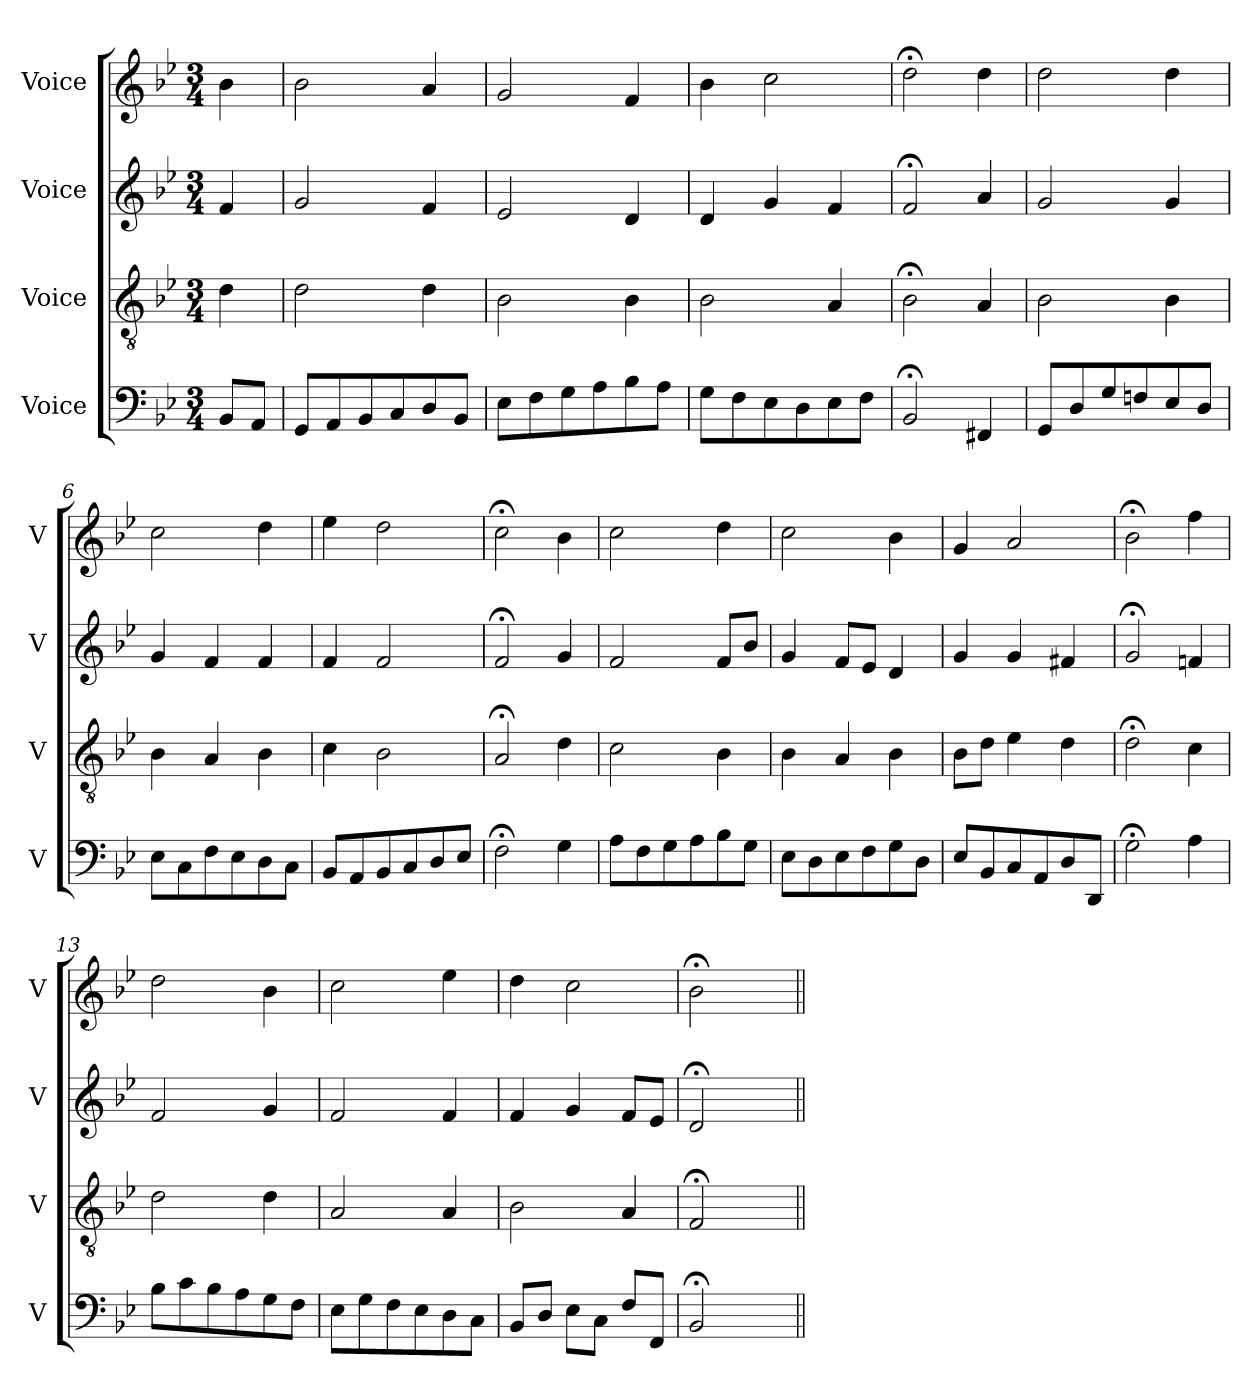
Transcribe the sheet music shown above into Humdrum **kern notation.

**kern	**kern	**kern	**kern
*part4	*part3	*part2	*part1
*staff4	*staff3	*staff2	*staff1
*I"Voice	*I"Voice	*I"Voice	*I"Voice
*I'V	*I'V	*I'V	*I'V
*clefF4	*clefGv2	*clefG2	*clefG2
*k[b-e-]	*k[b-e-]	*k[b-e-]	*k[b-e-]
*M3/4	*M3/4	*M3/4	*M3/4
*MM100	*MM100	*MM100	*MM100
=	=	=	=
8BB-/L	4d\	4f/	4b-\
8AA/J	.	.	.
=1	=1	=1	=1
8GG/L	2d\	2g/	2b-\
8AA/	.	.	.
8BB-/	.	.	.
8C/	.	.	.
8D/	4d\	4f/	4a/
8BB-/J	.	.	.
=2	=2	=2	=2
8E-\L	2B-\	2e-/	2g/
8F\	.	.	.
8G\	.	.	.
8A\	.	.	.
8B-\	4B-\	4d/	4f/
8A\J	.	.	.
=3	=3	=3	=3
8G\L	2B-\	4d/	4b-\
8F\	.	.	.
8E-\	.	4g/	2cc\
8D\	.	.	.
8E-\	4A/	4f/	.
8F\J	.	.	.
=4	=4	=4	=4
2BB-;/	2B-;\	2f;/	2dd;\
4FF#X/	4A/	4a/	4dd\
=5	=5	=5	=5
8GG/L	2B-\	2g/	2dd\
8D/	.	.	.
8G/	.	.	.
8Fn/	.	.	.
8E-/	4B-\	4g/	4dd\
8D/J	.	.	.
!!LO:LB:g=z
=6	=6	=6	=6
8E-\L	4B-\	4g/	2cc\
8C\	.	.	.
8F\	4A/	4f/	.
8E-\	.	.	.
8D\	4B-\	4f/	4dd\
8C\J	.	.	.
=7	=7	=7	=7
8BB-/L	4c\	4f/	4ee-\
8AA/	.	.	.
8BB-/	2B-\	2f/	2dd\
8C/	.	.	.
8D/	.	.	.
8E-/J	.	.	.
=8	=8	=8	=8
2F;\	2A;/	2f;/	2cc;\
4G\	4d\	4g/	4b-\
=9	=9	=9	=9
8A\L	2c\	2f/	2cc\
8F\	.	.	.
8G\	.	.	.
8A\	.	.	.
8B-\	4B-\	8f/L	4dd\
8G\J	.	8b-/J	.
=10	=10	=10	=10
8E-\L	4B-\	4g/	2cc\
8D\	.	.	.
8E-\	4A/	8f/L	.
8F\	.	8e-/J	.
8G\	4B-\	4d/	4b-\
8D\J	.	.	.
=11	=11	=11	=11
8E-/L	8B-\L	4g/	4g/
8BB-/	8d\J	.	.
8C/	4e-\	4g/	2a/
8AA/	.	.	.
8D/	4d\	4f#X/	.
8DD/J	.	.	.
!!LO:LB:g=z
=12	=12	=12	=12
2G;\	2d;\	2g;/	2b-;\
4A\	4c\	4fn/	4ff\
=13	=13	=13	=13
8B-\L	2d\	2f/	2dd\
8c\	.	.	.
8B-\	.	.	.
8A\	.	.	.
8G\	4d\	4g/	4b-\
8F\J	.	.	.
=14	=14	=14	=14
8E-\L	2A/	2f/	2cc\
8G\	.	.	.
8F\	.	.	.
8E-\	.	.	.
8D\	4A/	4f/	4ee-\
8C\J	.	.	.
=15	=15	=15	=15
8BB-/L	2B-\	4f/	4dd\
8D/J	.	.	.
8E-\L	.	4g/	2cc\
8C\J	.	.	.
8F/L	4A/	8f/L	.
8FF/J	.	8e-/J	.
=16	=16	=16	=16
2BB-;/	2F;/	2d;/	2b-;\
4ryy	4ryy	4ryy	4ryy
=||	=||	=||	=||
*-	*-	*-	*-
